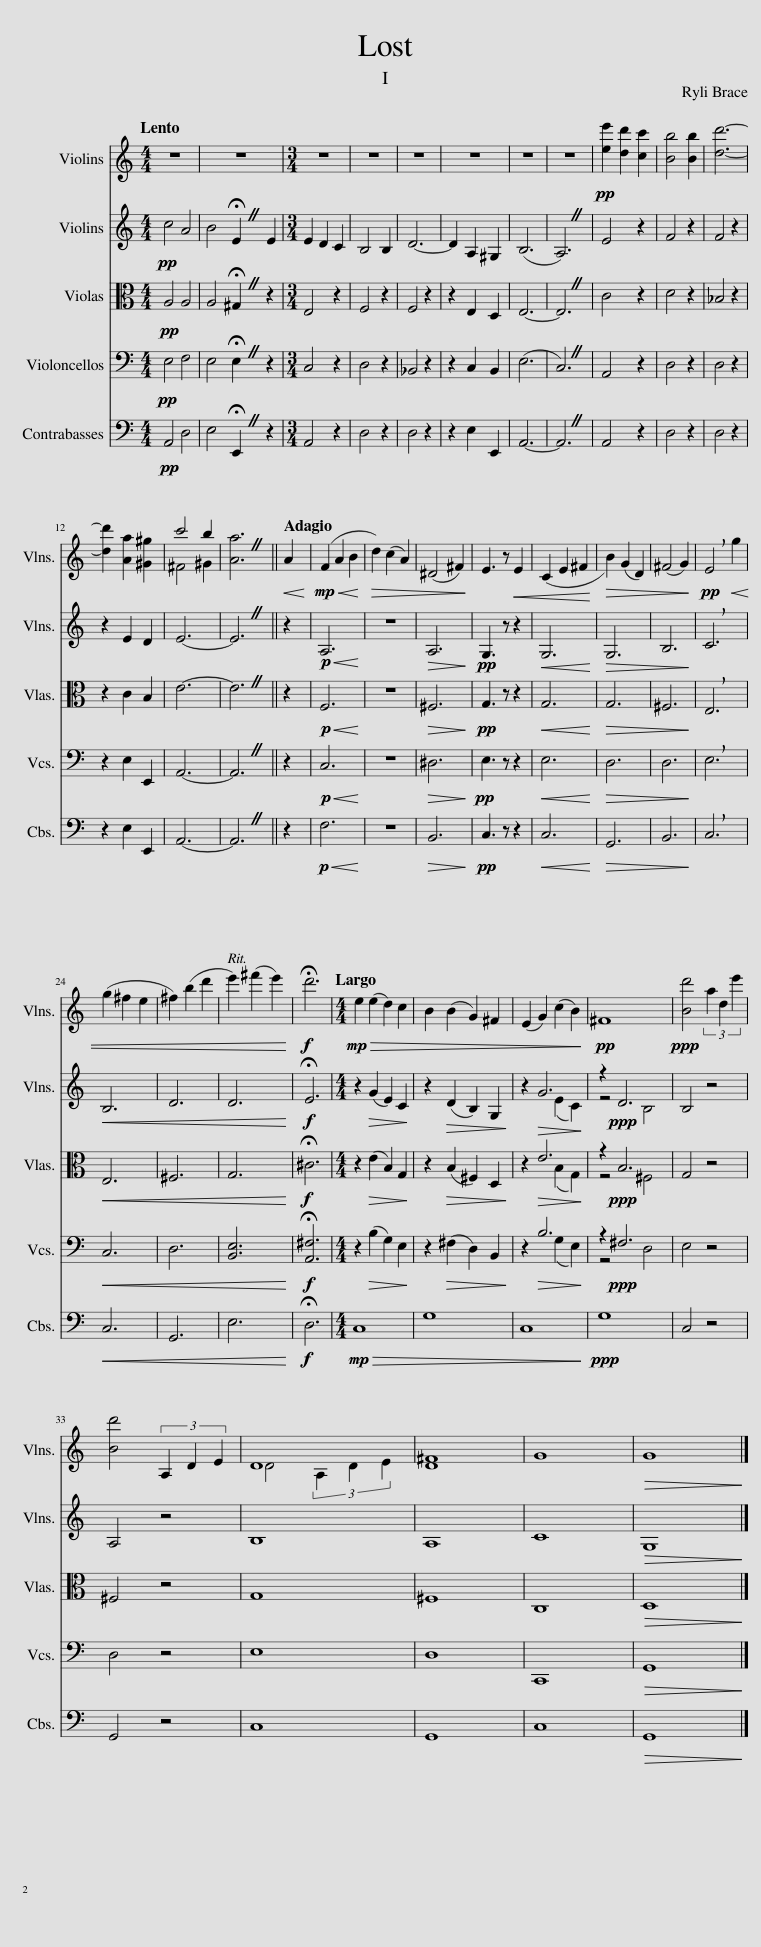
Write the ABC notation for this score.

X:1
%%score ( 1 2 ) ( 3 4 ) ( 5 6 ) ( 7 8 ) 9
L:1/8
Q:1/4=52
M:4/4
I:linebreak $
K:C
V:1 treble
V:2 treble
V:3 treble
V:4 treble
V:5 alto
V:6 alto
V:7 bass
V:8 bass
V:9 bass transpose=-12
V:1
 z8 | z8 |[M:3/4] z6 | z6 | z6 | %5
 z6 | z6 | z6 |!pp! [ee']2 [dd']2 [cc']2 | [Bb]4 [Bb]2 | %10
 [dd']6- |$ [dd']2 [Aa]2 [^G^g]2 | c'4 b2 | [Aa]6 ||[Q:1/4=71]!<(! A2!<)! | %15
!mp!!<(! (F2 A2 B2!<)! |!mf![Q:1/4=68]!>(! d2) (c2 A2) |!mp![Q:1/4=71] (^D4 ^F2)!>)! |!p! E3 z!<(! E2 |!mp! (C2 E2 ^F2!<)! | %20
!mf!!>(! B2) (G2 D2) | (^F4 G2)!>)! |!pp! !breath!E4!<(! g2 |$ (g2 ^f2 e2 | ^f2) (b2 d'2 | %25
[Q:1/4=60] e'2) (^f'2 e'2)!<)! |!f! !fermata!d'6 |[M:4/4]!mp![Q:1/4=50]!>(! e2 (e2 d2) c2 | B2!p! (B2 G2) ^F2 | (E2 G2) (c2 B2)!>)! | %30
!pp! ^F8 |!ppp! [Bd']4 (3a2 d2 e'2 |$ [Bd']4 (3A,2 D2 E2 | D8 | [D^F]8 | %35
 G8 |!>(! G8!>)! |] %37
V:2
 x8 | x8 |[M:3/4] x6 | x6 | x6 | %5
 x6 | x6 | x6 | x6 | x6 | %10
 x6 |$ x6 | ^F4 ^G2 | x6 || x2 | %15
 x6 | x6 | x6 | x6 | x6 | %20
 x6 | x6 | x6 |$ x6 | x6 | %25
 x6 | x6 |[M:4/4] x8 | x8 | x8 | %30
 x8 | x8 |$ x8 | D4 (3A,2 D2 E2 | x8 | %35
 x8 | x8 |] %37
V:3
!pp! c4 A4 | B4 !fermata!E2 E2 |[M:3/4] E2 D2 C2 | B,4 B,2 | D6- | %5
 D2 A,2 ^G,2 | (B,6 | A,6) | E4 z2 | F4 z2 | %10
 F4 z2 |$ z2 E2 D2 | E6- | E6 || z2 | %15
!p!!<(! A,6!<)! | z6 |!>(! A,6!>)! |!pp! G,3 z z2 |!<(! G,6!<)! | %20
!p!!>(! G,6 |!pp! B,6!>)! | C6 |$!<(! B,6 | D6 | %25
 D6!<)! |!f! !fermata!E6 |[M:4/4] z2!mp!!>(! (G2 E2)!pp! C2!>)! | z2!p!!>(! (D2 B,2) G,2!>)! | z2!pp!!>(! G6!>)! | %30
 z2!ppp! D6 | B,4 z4 |$ A,4 z4 | B,8 | A,8 | %35
 C8 |!>(! G,8!>)! |] %37
V:4
 x8 | x8 |[M:3/4] x6 | x6 | x6 | %5
 x6 | x6 | x6 | x6 | x6 | %10
 x6 |$ x6 | x6 | x6 || x2 | %15
 x6 | x6 | x6 | x6 | x6 | %20
 x6 | x6 | x6 |$ x6 | x6 | %25
 x6 | x6 |[M:4/4] x8 | x8 | x4!pp! (E2 C2) | %30
 z4 B,4 | x8 |$ x8 | x8 | x8 | %35
 x8 | x8 |] %37
V:5
!pp! A,4 A,4 | A,4 !fermata!^G,2 z2 |[M:3/4] E,4 z2 | F,4 z2 | F,4 z2 | %5
 z2 E,2 D,2 | E,6- | E,6 | C4 z2 | D4 z2 | %10
 _B,4 z2 |$ z2 C2 B,2 | E6- | E6 || z2 | %15
!p!!<(! F,6!<)! | z6 |!>(! ^F,6!>)! |!pp! G,3 z z2 |!<(! G,6!<)! | %20
!p!!>(! G,6 |!pp! ^F,6!>)! | E,6 |$!<(! E,6 | ^F,6 | %25
 G,6!<)! |!f! !fermata!^C6 |[M:4/4] z2!mp!!>(! (E2 B,2)!pp! G,2!>)! | z2!p!!>(! (B,2 ^F,2) D,2!>)! | z2!pp!!>(! E6!>)! | %30
 z2!ppp! B,6 | G,4 z4 |$ ^F,4 z4 | G,8 | ^F,8 | %35
 C,8 |!>(! D,8!>)! |] %37
V:6
 x8 | x8 |[M:3/4] x6 | x6 | x6 | %5
 x6 | x6 | x6 | x6 | x6 | %10
 x6 |$ x6 | x6 | x6 || x2 | %15
 x6 | x6 | x6 | x6 | x6 | %20
 x6 | x6 | x6 |$ x6 | x6 | %25
 x6 | x6 |[M:4/4] x8 | x8 | x4!pp! (B,2 G,2) | %30
 z4 ^F,4 | x8 |$ x8 | x8 | x8 | %35
 x8 | x8 |] %37
V:7
!pp! E,4 F,4 | E,4 !fermata!E,2 z2 |[M:3/4] C,4 z2 | D,4 z2 | _B,,4 z2 | %5
 z2 C,2 B,,2 | (E,6 | C,6) | A,,4 z2 | D,4 z2 | %10
 D,4 z2 |$ z2 E,2 E,,2 | A,,6- | A,,6 || z2 | %15
!p!!<(! C,6!<)! | z6 |!>(! ^D,6!>)! |!pp! E,3 z z2 |!<(! E,6!<)! | %20
!p!!>(! D,6 |!pp! D,6!>)! | E,6 |$!<(! C,6 | D,6 | %25
 [B,,E,]6!<)! |!f! !fermata![A,,^F,]6 |[M:4/4] z2!mp!!>(! (B,2 G,2)!pp! E,2!>)! | z2!p!!>(! (^F,2 D,2) B,,2!>)! | z2!pp!!>(! B,6!>)! | %30
 z2!ppp! ^F,6 | E,4 z4 |$ D,4 z4 | E,8 | D,8 | %35
 C,,8 |!>(! G,,8!>)! |] %37
V:8
 x8 | x8 |[M:3/4] x6 | x6 | x6 | %5
 x6 | x6 | x6 | x6 | x6 | %10
 x6 |$ x6 | x6 | x6 || x2 | %15
 x6 | x6 | x6 | x6 | x6 | %20
 x6 | x6 | x6 |$ x6 | x6 | %25
 x6 | x6 |[M:4/4] x8 | x8 | x4!pp! (G,2 E,2) | %30
 z4 D,4 | x8 |$ x8 | x8 | x8 | %35
 x8 | x8 |] %37
V:9
!pp! A,,4 D,4 | E,4 !fermata!E,,2 z2 |[M:3/4] A,,4 z2 | D,4 z2 | D,4 z2 | %5
 z2 E,2 E,,2 | A,,6- | A,,6 | A,,4 z2 | D,4 z2 | %10
 D,4 z2 |$ z2 E,2 E,,2 | A,,6- | A,,6 || z2 | %15
!p!!<(! F,6!<)! | z6 |!>(! B,,6!>)! |!pp! C,3 z z2 |!<(! C,6!<)! | %20
!p!!>(! G,,6 |!pp! B,,6!>)! | C,6 |$!<(! C,6 | G,,6 | %25
 E,6!<)! |!f! !fermata!D,6 |[M:4/4]!mp!!>(! C,8 | G,8 | C,8!>)! | %30
!ppp! G,8 | C,4 z4 |$ G,,4 z4 | C,8 | G,,8 | %35
 C,8 |!>(! G,,8!>)! |] %37
